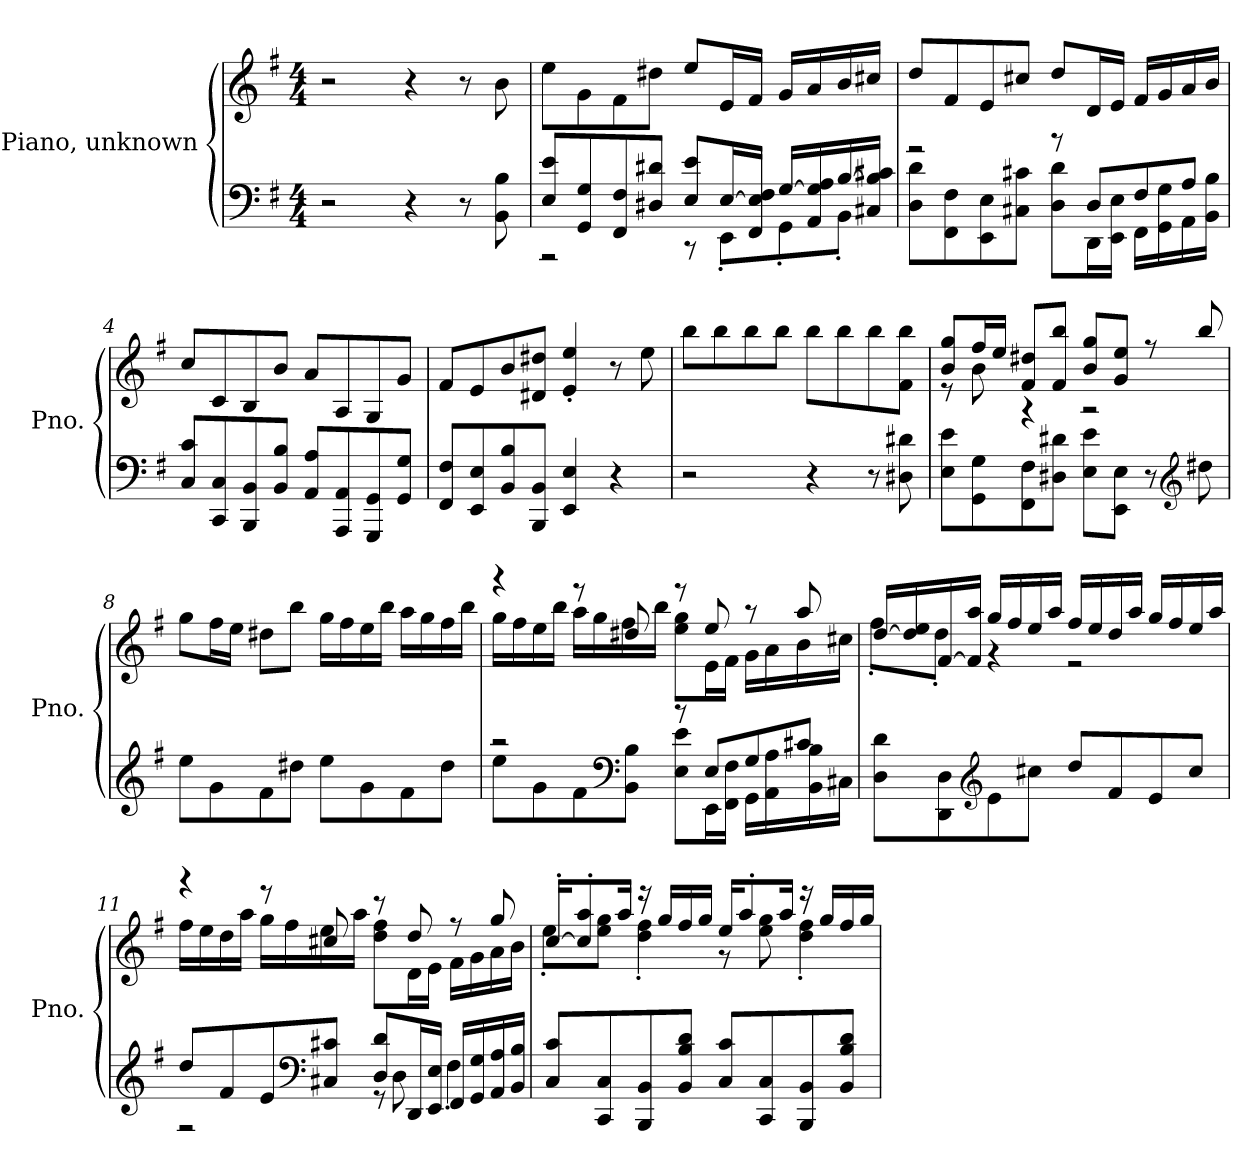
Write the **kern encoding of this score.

**kern	**kern
*part1	*part1
*staff2	*staff1
*I"Piano, unknown	*
*I'Pno.	*
*clefF4	*clefG2
*k[f#]	*k[f#]
*M4/4	*M4/4
*MM120	*MM120
=1	=1
2r	2r
4r	4r
8r	8r
8BB\ 8B\	8b\
=2	=2
*^	*
8E/ 8e/L	2r	8ee\L
8GG/ 8G/	.	8g\
8FF#/ 8F#/	.	8f#\
8D#X/ 8d#X/J	.	8dd#X\J
8E/ 8e/L	8r	8ee/L
[16E/L	8EE'\L	16e/L
16FF#/ 16E/] 16F#/JJ	.	16f#/JJ
[16G/LL	8GG'\	16g/LL
16AA/ 16G/] 16A/	.	16a/
[16B/	8BB'\J	16b/
16C#X/ 16B/] 16c#X/JJ	.	16cc#X/JJ
=3	=3	=3
2r	8D\ 8d\L	8dd/L
.	8FF#\ 8F#\	8f#/
.	8EE\ 8E\	8e/
.	8C#X\ 8c#X\J	8cc#X/J
8r	8D\ 8d\L	8dd/L
8D/L	16DD\L	16d/L
.	16EE\ 16E\JJ	16e/JJ
8F#/	16FF#\LL	16f#/LL
.	16GG\ 16G\	16g/
8A/J	16AA\	16a/
.	16BB\ 16B\JJ	16b/JJ
*v	*v	*
=4	=4
8C/ 8c/L	8cc/L
8CC/ 8C/	8c/
8BBB/ 8BB/	8B/
8BB/ 8B/J	8b/J
8AA/ 8A/L	8a/L
8AAA/ 8AA/	8A/
8GGG/ 8GG/	8G/
8GG/ 8G/J	8g/J
!!LO:LB:g=z
=5	=5
8FF#/ 8F#/L	8f#/L
8EE/ 8E/	8e/
8BB/ 8B/	8b/
8BBB/ 8BB/J	8d#X/ 8dd#X/J
4EE/ 4E/	4e/' 4ee/'
4r	8r
.	8ee\
=6	=6
2r	8bb\L
.	8bb\
.	8bb\
.	8bb\J
4r	8bb\L
.	8bb\
8r	8bb\
8D#X\ 8d#X\	8f#\ 8bb\J
=7	=7
*	*^
8E\ 8e\L	8b/ 8gg/L	8r
8GG\ 8G\	16ff#/L	8b\
.	16ee/JJ	.
8FF#\ 8F#\	8f#/ 8dd#X/L	4r
8D#X\ 8d#X\J	8f#/ 8bb/J	.
8E\ 8e\L	8b/ 8gg/L	2r
8EE\ 8E\J	8g/ 8ee/J	.
8r	8r	.
*clefG2	*	*
8dd#X\	8bb/	.
*	*v	*v
!!LO:LB:g=z
=8	=8
8ee\L	8gg\L
8g\	16ff#\L
.	16ee\JJ
8f#\	8dd#X\L
8dd#X\J	8bb\J
8ee\L	16gg\LL
.	16ff#\
8g\	16ee\
.	16bb\JJ
8f#\	16aa\LL
.	16gg\
8dd#\J	16ff#\
.	16bb\JJ
=9	=9
*^	*^
2r	8ee\L	4r	16gg\LL
.	.	.	16ff#\
.	8g\	.	16ee\
.	.	.	16bb\JJ
.	8f#\	8r	16aa\LL
.	.	.	16gg\
*clefF4	*	*	*
.	8BB\ 8B\J	8dd#X/	16ff#\
.	.	.	16bb\JJ
8r	8E\ 8e\L	8r	8ee\ 8gg\L
8E/L	16EE\L	8ee/	16e\L
.	16FF#\ 16F#\JJ	.	16f#\JJ
8G/	16GG\LL	8r	16g\LL
.	16AA\ 16A\	.	16a\
8c#X/J	16BB\ 16B\	8aa/	16b\
.	16C#X\JJ	.	16cc#X\JJ
*v	*v	*	*
!!LO:LB:g=z	!!
=10	=10	=10
8D\ 8d\L	[16dd/LL	8ff#'\L
.	16dd/] 16ee/	.
8DD\ 8D\	[16f#/	8dd'\J
.	16f#/] 16aa/JJ	.
*clefG2	*	*
8e\	16gg/LL	4r
.	16ff#/	.
8cc#X\J	16ee/	.
.	16aa/JJ	.
8dd/L	16ff#/LL	2r
.	16ee/	.
8f#/	16dd/	.
.	16aa/JJ	.
8e/	16gg/LL	.
.	16ff#/	.
8cc#/J	16ee/	.
.	16aa/JJ	.
=11	=11	=11
*^	*	*
8dd/L	2r	4r	16ff#\LL
.	.	.	16ee\
8f#/	.	.	16dd\
.	.	.	16aa\JJ
8e/	.	8r	16gg\LL
.	.	.	16ff#\
*clefF4	*	*	*
8C#X/ 8c#X/J	.	8cc#X/	16ee\
.	.	.	16aa\JJ
8D/ 8d/L	8r	8r	8dd\ 8ff#\L
16DD/L	8D\	8dd/	16d\L
16EE/ 16E/JJ	.	.	16e\JJ
16FF#/LL	4F#'\	8r	16f#\LL
16GG/ 16G/	.	.	16g\
16AA/ 16A/	.	8gg/	16a\
16BB/ 16B/JJ	.	.	16b\JJ
*v	*v	*	*
!!LO:LB:g=z	!!
=12	=12	=12
8C/ 8c/L	[16cc'/KL	8ee'\L
.	8cc/]' 8aa/'	.
8CC/ 8C/	.	8ee\ 8gg\J
.	16aa/Jk	.
8BBB/ 8BB/	16r	4dd\' 4ff#\'
.	16gg/LL	.
8BB/ 8B/ 8d/J	16ff#/	.
.	16gg/JJ	.
8C/ 8c/L	16ee/KL	8r
.	8aa'/	.
8CC/ 8C/	.	8ee\ 8gg\
.	16aa/Jk	.
8BBB/ 8BB/	16r	4dd\' 4ff#\'
.	16gg/LL	.
8BB/ 8B/ 8d/J	16ff#/	.
.	16gg/JJ	.
*	*v	*v
=	=
*-	*-
